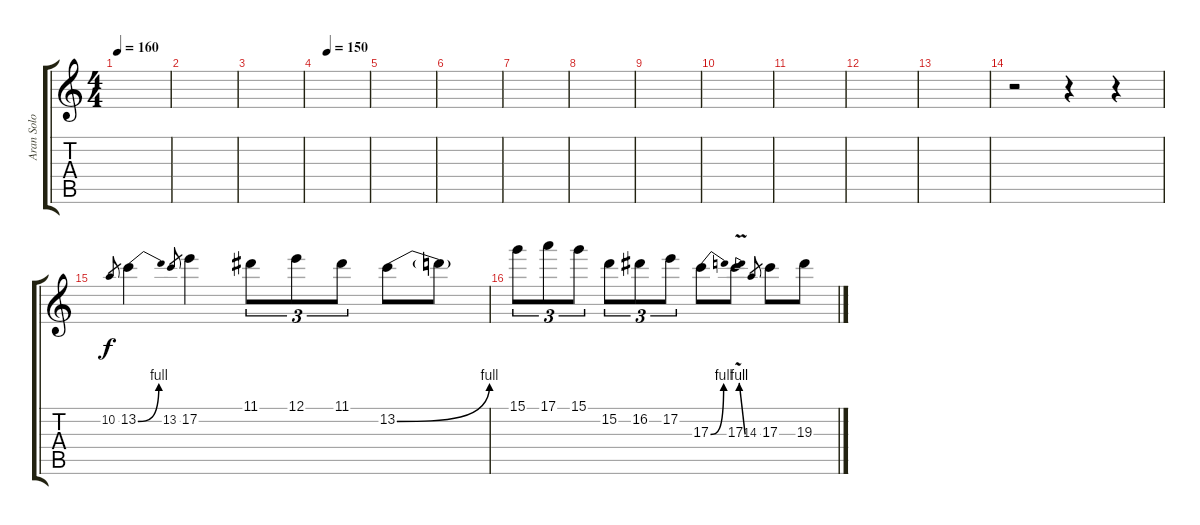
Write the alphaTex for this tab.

\track ("Aran Solo" "Aran Solo") {instrument overdrivenguitar}
\staff {score tabs}
\tuning (E4 B3 G3 D3 A2 E2) {hide}
\ts (4 4)
\tempo 160
\clef g2
\ks c
|
|
|
\tempo (150 0.20833333333333334)
|
|
|
|
|
|
|
|
|
|
r.2 r.4 r.4 |
10.2.8{gr} 13.2{be (bend 0 0 60 4)}.4 13.2.8{gr} 17.2.4 11.1.8{tu (3 2)} 12.1.8{tu (3 2)} 11.1.8{tu (3 2)} 13.2{be (bend 0 0 60 4)}.8 13.2{t}.8 |
15.1.8{tu (3 2)} 17.1.8{tu (3 2)} 15.1.8{tu (3 2)} 15.2.8{tu (3 2)} 16.2.8{tu (3 2)} 17.2.8{tu (3 2)} 17.3{be (bend 0 0 60 4)}.8 17.3{be (bend 0 0 60 4) v}.8 14.3.8{gr} 17.3.8 19.3.8
